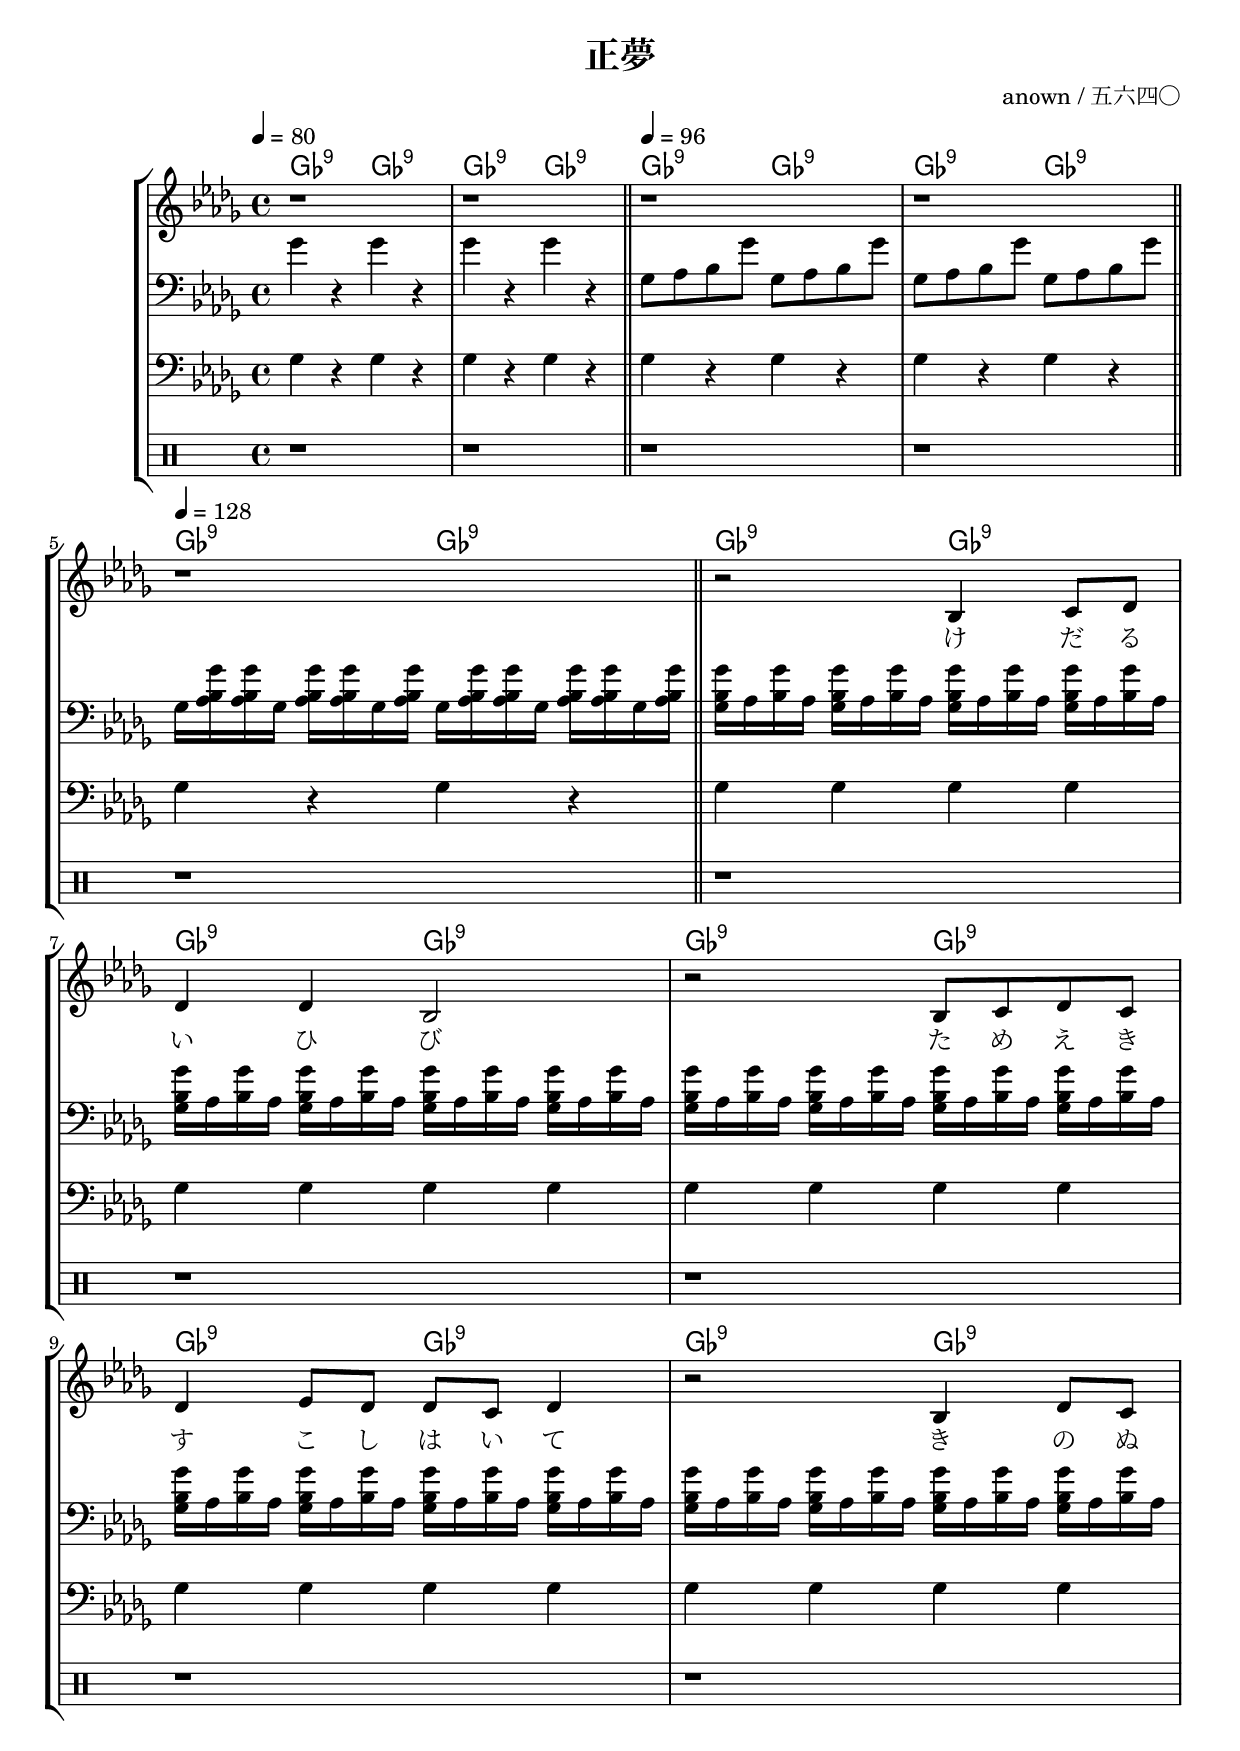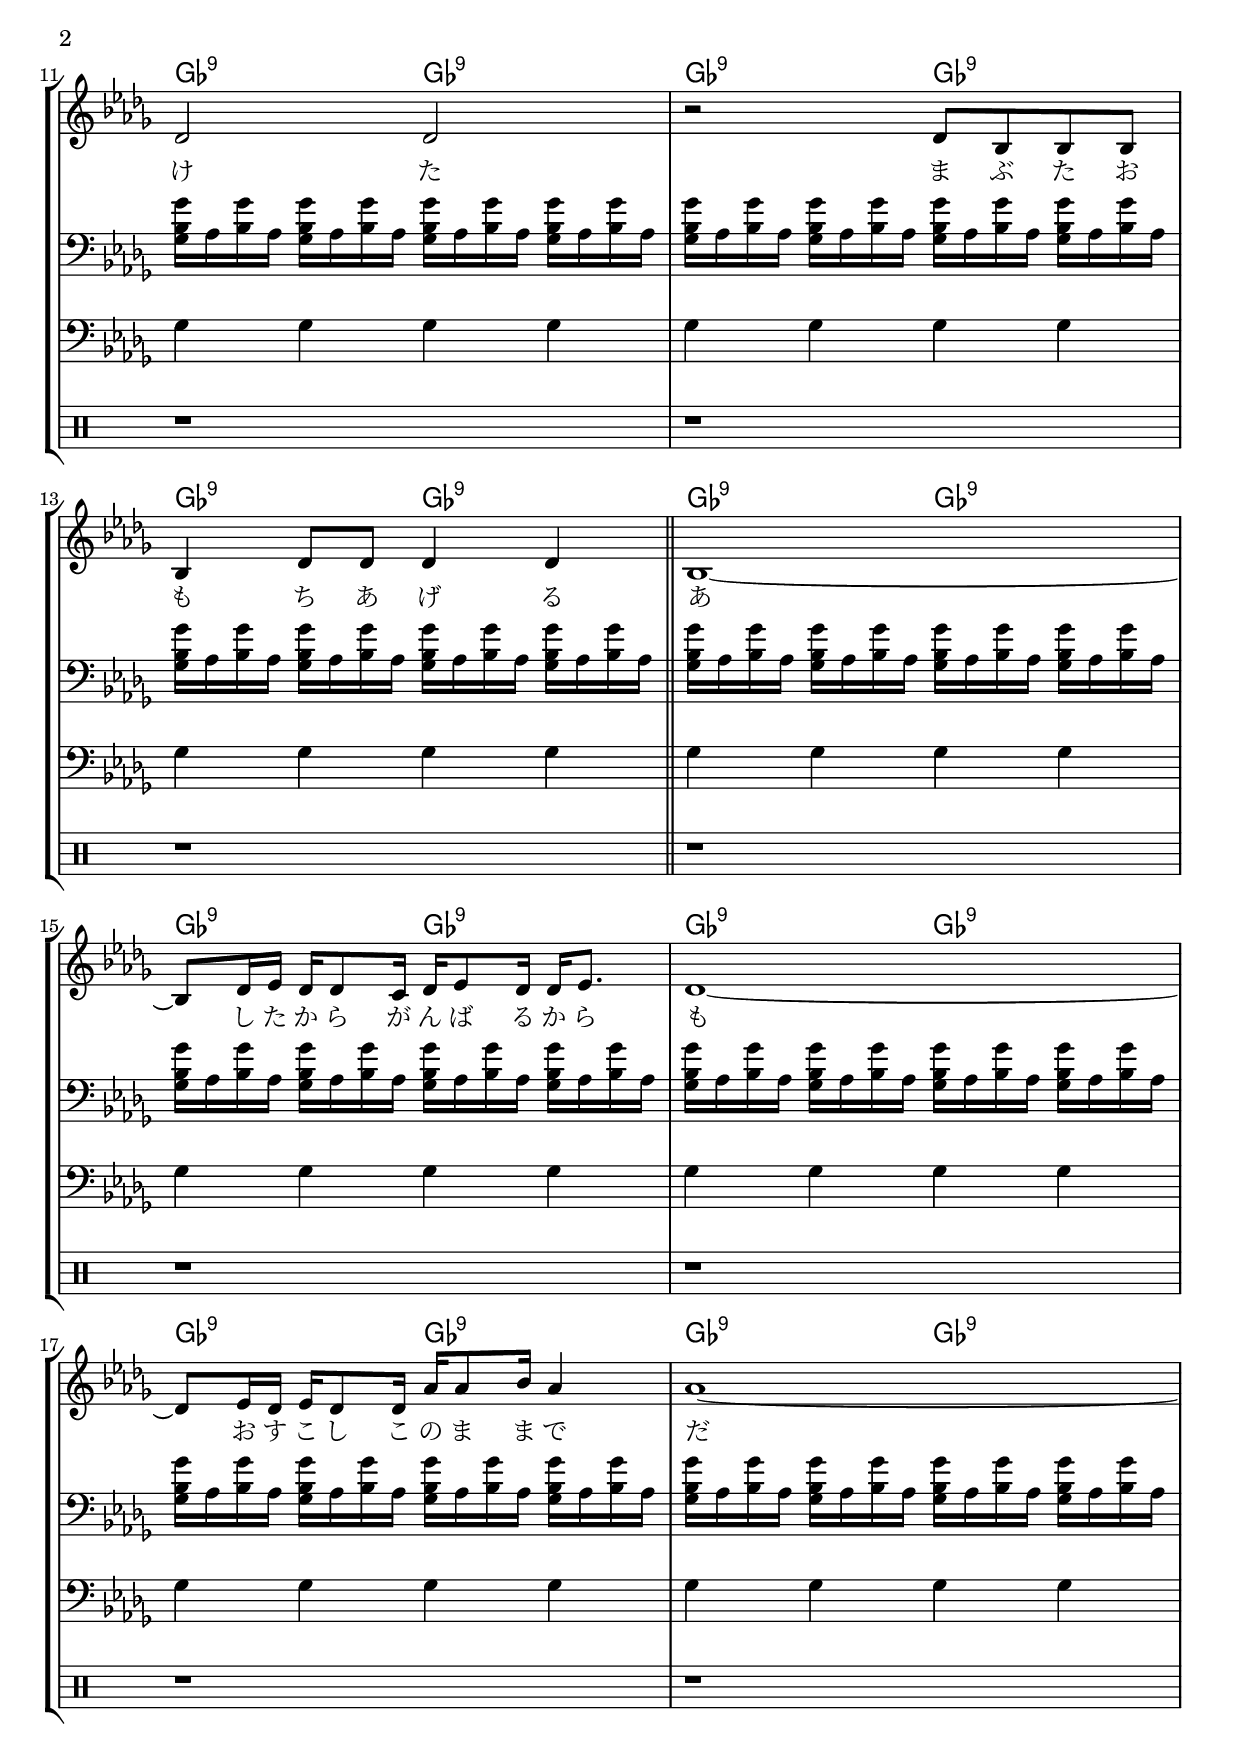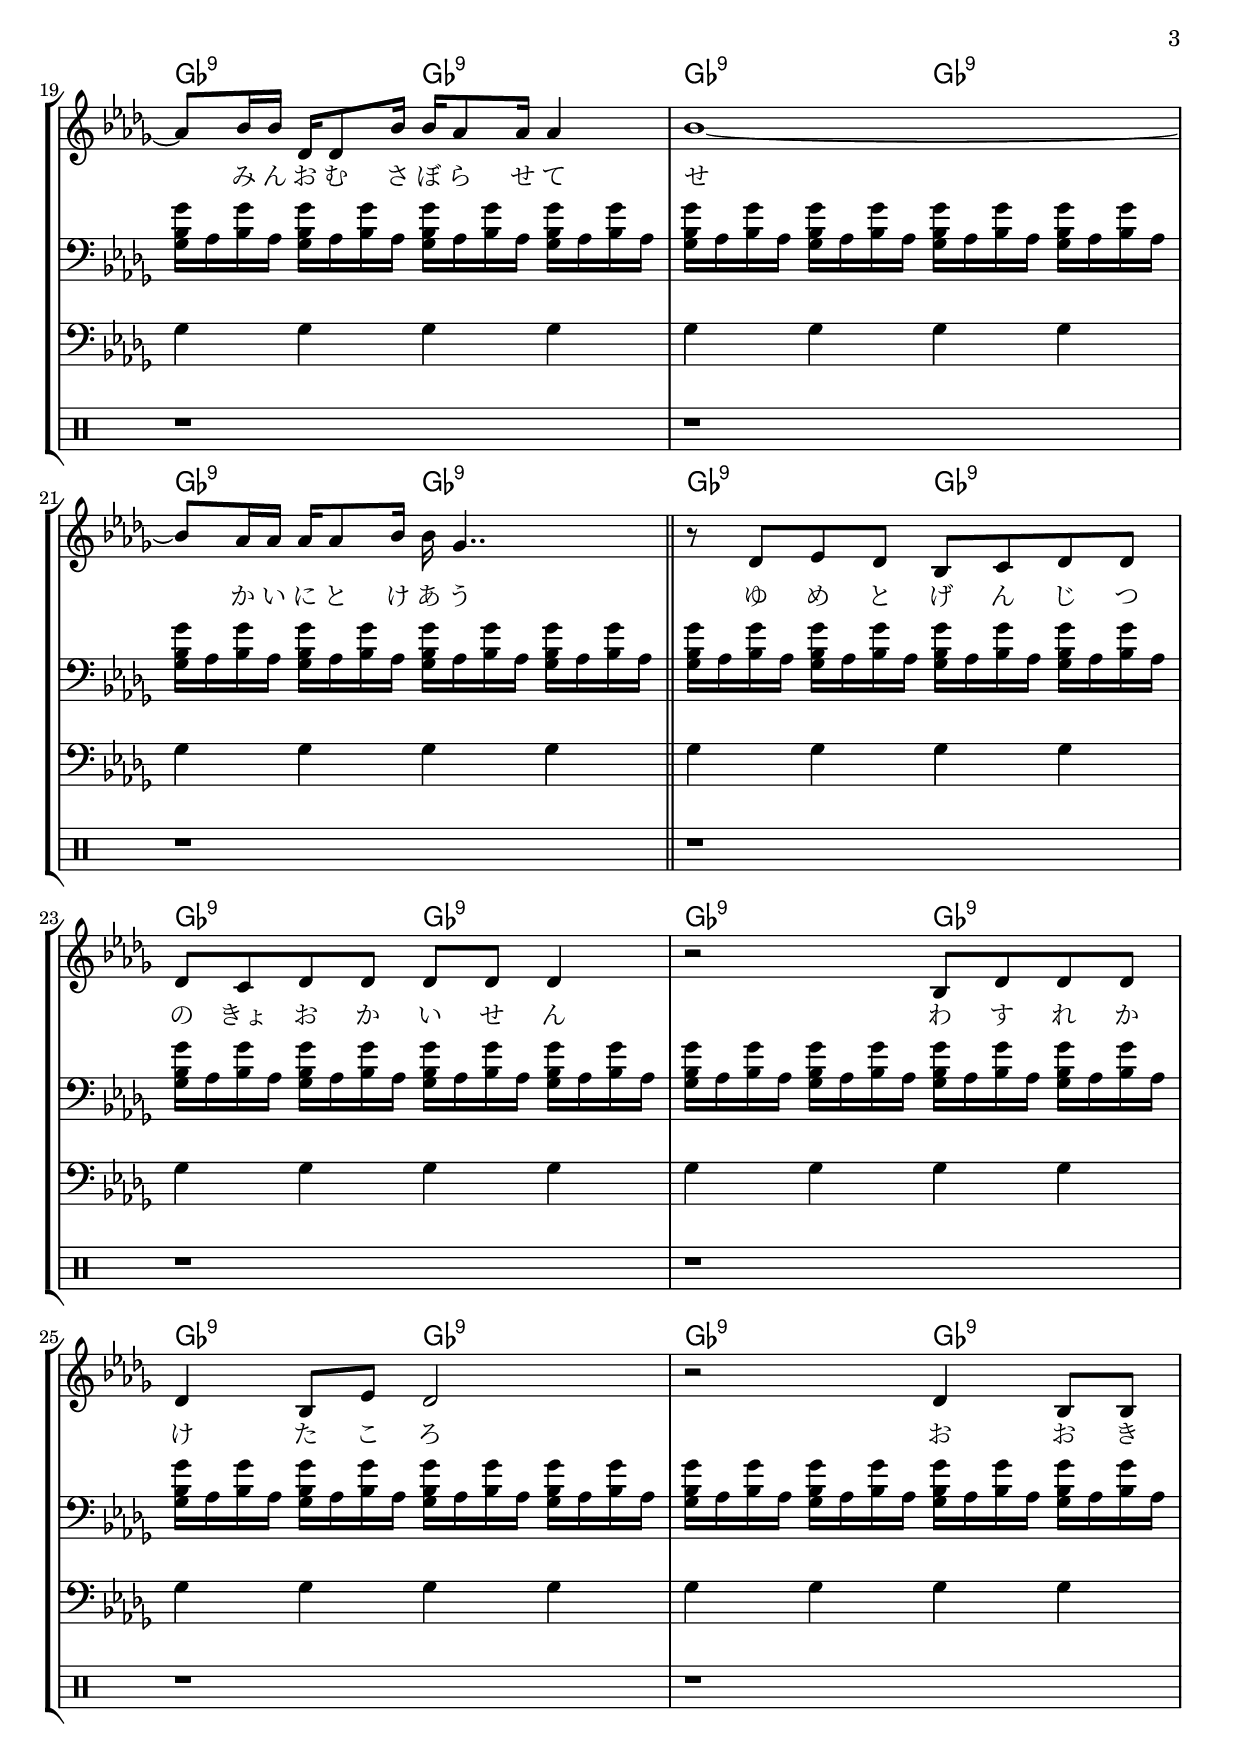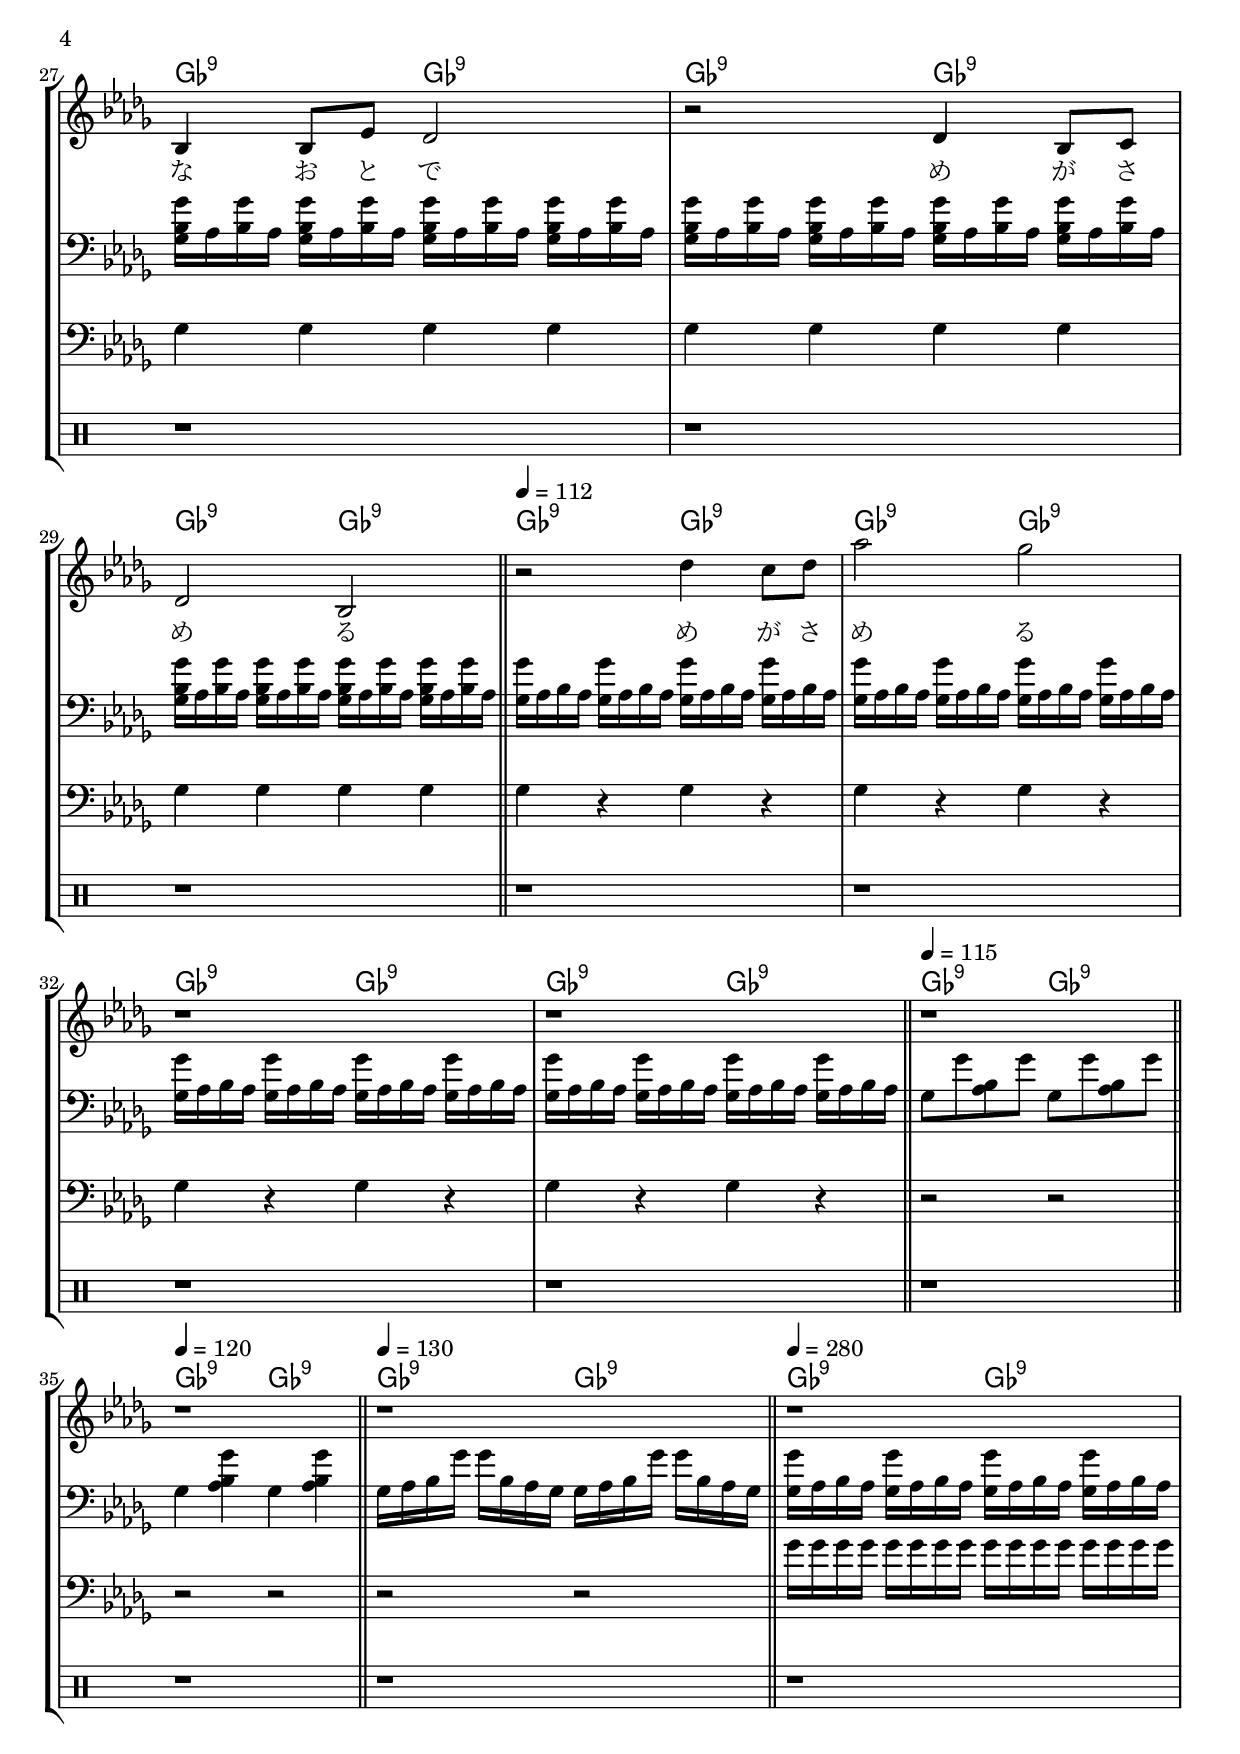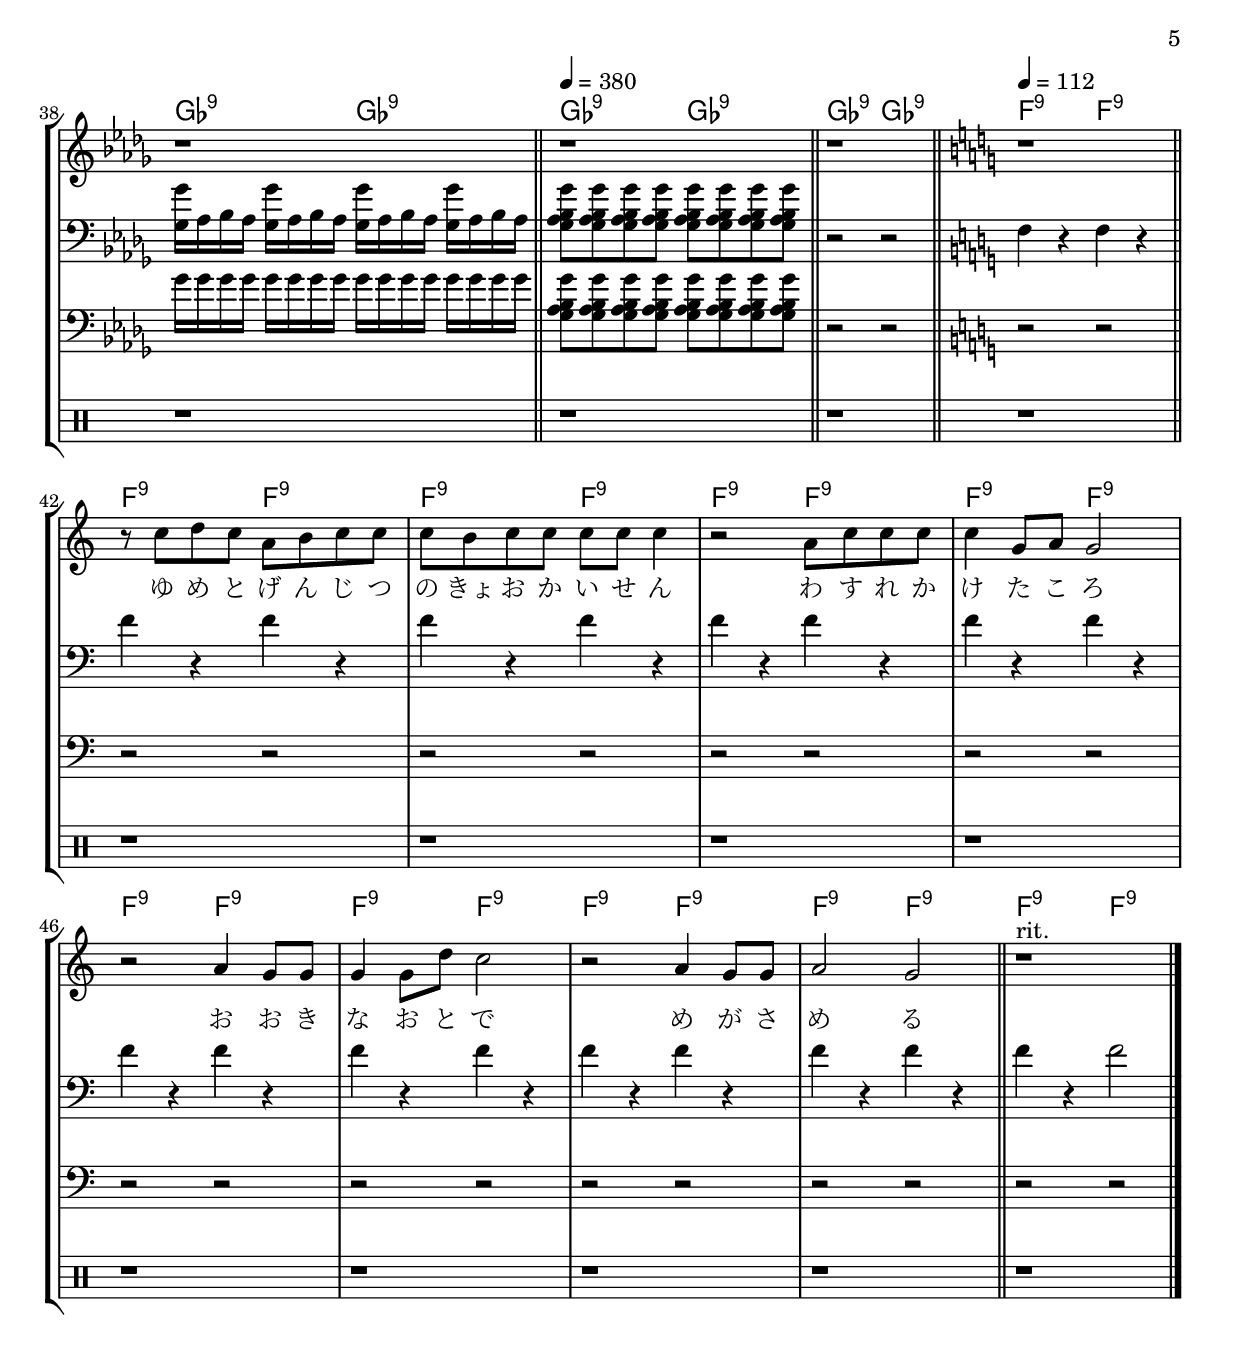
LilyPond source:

\version "2.12.1"

\header {
	title = \markup {正夢}
	composer = \markup \center-column {"anown / 五六四〇"}
}

harmony = \chordmode {
	ges2:9 ges:9 ges:9 ges:9 

	ges:9 ges:9 ges:9 ges:9 

	ges:9 ges:9 

	ges:9 ges:9 ges:9 ges:9 ges:9 ges:9 ges:9 ges:9 ges:9 ges:9 ges:9 ges:9 ges:9 ges:9 ges:9 ges:9 

	ges:9 ges:9 ges:9 ges:9 ges:9 ges:9 ges:9 ges:9 ges:9 ges:9 ges:9 ges:9 ges:9 ges:9 ges:9 ges:9 

	ges:9 ges:9 ges:9 ges:9 ges:9 ges:9 ges:9 ges:9 ges:9 ges:9 ges:9 ges:9 ges:9 ges:9 ges:9 ges:9 

	ges:9 ges:9 ges:9 ges:9 ges:9 ges:9 ges:9 ges:9 

	ges:9 ges:9 

	ges:9 ges:9 

	ges:9 ges:9 

	ges:9 ges:9 ges:9 ges:9 

	ges:9 ges:9 

	ges:9 ges:9 

	f:9 f:9 

	f:9 f:9 f:9 f:9 f:9 f:9 f:9 f:9 f:9 f:9 f:9 f:9 f:9 f:9 f:9 f:9 

	f:9 f:9 
}

melody = {
	\key des \major
	\tempo 4 = 80
	r1 | r1   
	\tempo 4 = 96
	r1 | r1   
	\tempo 4 = 128
	r1   
	\set Staff.midiInstrument = #"mmi0.42"
	\set Staff.midiMinimumVolume = #0.7
	\set Staff.midiMaximumVolume = #0.9
	r2  bes4  c'8  des'8 
	des'4  des'4  bes2 
	r2  bes8  c'8  des'8  c'8 
	des'4  es'8  des'8  des'8  c'8  des'4 
	r2  bes4  des'8  c'8 
	des'2  des'2 
	r2  des'8  bes8  bes8  bes8 
	bes4  des'8  des'8  des'4  des'4
	\set Staff.midiInstrument = #"mmi0.42"
	\set Staff.midiMinimumVolume = #0.7
	\set Staff.midiMaximumVolume = #0.9
	bes1~ 
	bes8  des'16  es'16  des'16  des'8  c'16  des'16  es'8  des'16  des'16  es'8. 
	des'1~ 
	des'8  es'16  des'16  es'16  des'8  des'16  as'16  as'8  bes'16  as'4 
	as'1~ 
	as'8  bes'16  bes'16  des'16  des'8  bes'16  bes'16  as'8  as'16  as'4 
	bes'1~ 
	bes'8  as'16  as'16  as'16  as'8  bes'16  bes'16  ges'4..
	\set Staff.midiInstrument = #"mmi0.42"
	\set Staff.midiMinimumVolume = #0.7
	\set Staff.midiMaximumVolume = #0.9
	r8  des'8  es'8  des'8  bes8  c'8  des'8  des'8 
	des'8  c'8  des'8  des'8  des'8  des'8  des'4 
	r2  bes8  des'8  des'8  des'8 
	des'4  bes8  es'8  des'2 
	r2  des'4  bes8  bes8 
	bes4  bes8  es'8  des'2 
	r2  des'4  bes8  c'8 
	des'2  bes2
	\set Staff.midiInstrument = #"mmi0.42"
	\set Staff.midiMinimumVolume = #0.7
	\set Staff.midiMaximumVolume = #0.9
		\tempo 4 = 112
r2  des''4  c''8  des''8 
	as''2  ges''2
	r1 r1 	\tempo 4 = 115
	r1   
	\tempo 4 = 120
	r1   
	\tempo 4 = 130
	r1   
	\tempo 4 = 280
	r1 | r1   
	\tempo 4 = 380
	r1   
	r1   
	\key c \major
	\tempo 4 = 112
	r1   
	\set Staff.midiInstrument = #"mmi0.42"
	\set Staff.midiMinimumVolume = #0.7
	\set Staff.midiMaximumVolume = #0.9
	r8  c''8  d''8  c''8  a'8  b'8  c''8  c''8 
	c''8  b'8  c''8  c''8  c''8  c''8  c''4 
	r2  a'8  c''8  c''8  c''8 
	c''4  g'8  a'8  g'2 
	r2  a'4  g'8  g'8 
	g'4  g'8  d''8  c''2 
	r2  a'4  g'8  g'8 
	a'2  g'2
	r1^"rit." \bar "|."
}

words = \lyricmode {
	
	
	
	け  だ  る  い  ひ  び  た  め  え  き  す  こ  し  は  い  て  き  の  ぬ  け  た  ま  ぶ  た  お  も  ち  あ  げ  る  
	あ  し  た  か  ら  が  ん  ば  る  か  ら  も  お  す  こ  し  こ  の  ま  ま  で  だ  み  ん  お  む  さ  ぼ  ら  せ  て  せ  か  い  に  と  け  あ  う  
	ゆ  め  と  げ  ん  じ  つ  の  きょ  お  か  い  せ  ん  わ  す  れ  か  け  た  こ  ろ  お  お  き  な  お  と  で  め  が  さ  め  る  
	め  が  さ  め  る  
	
	
	
	
	
	
	
	ゆ  め  と  げ  ん  じ  つ  の  きょ  お  か  い  せ  ん  わ  す  れ  か  け  た  こ  ろ  お  お  き  な  お  と  で  め  が  さ  め  る  
	
}

tempochange = {
	\tempo 4 = 80
	r1 | r1 \bar "||"
	\tempo 4 = 96
	r1 | r1 \bar "||"
	\tempo 4 = 128
	r1 \bar "||"
	\tempo 4 = 128
	r1 | r1 | r1 | r1 | r1 | r1 | r1 | r1 \bar "||"
	\tempo 4 = 128
	r1 | r1 | r1 | r1 | r1 | r1 | r1 | r1 \bar "||"
	\tempo 4 = 128
	r1 | r1 | r1 | r1 | r1 | r1 | r1 | r1 \bar "||"
	\tempo 4 = 112
	r1 | r1 | r1 | r1 \bar "||"
	\tempo 4 = 115
	r1 \bar "||"
	\tempo 4 = 120
	r1 \bar "||"
	\tempo 4 = 130
	r1 \bar "||"
	\tempo 4 = 280
	r1 | r1 \bar "||"
	\tempo 4 = 380
	r1 \bar "||"
	\tempo 4 = 380
	r1 \bar "||"
	\tempo 4 = 112
	r1 \bar "||"
	\tempo 4 = 112
	r1 | r1 | r1 | r1 | r1 | r1 | r1 | r1 \bar "||"
	\tempo 4 = 112
	\tempo 4 = 84 r2 \tempo 4 = 74 r2 \bar "|."
}

mainacc = {
	\clef bass
	\set Staff.midiInstrument = #"Pad 5 (bowed)"
	\set Staff.midiMinimumVolume = #0.3
	\set Staff.midiMaximumVolume = #0.6
	\key des \major
	\tempo 4 = 80
	ges'4 r4
	ges'4 r4
	ges'4 r4
	ges'4 r4
	\bar "||"

	\set Staff.midiInstrument = #"FX 8 (sci-fi)"
	\set Staff.midiMinimumVolume = #0.3
	\set Staff.midiMaximumVolume = #0.6
	\tempo 4 = 96
	ges8 as8 bes8 ges'8
	ges8 as8 bes8 ges'8
	ges8 as8 bes8 ges'8
	ges8 as8 bes8 ges'8
	\bar "||"

	\set Staff.midiInstrument = #"Melodic Tom"
	\set Staff.midiMinimumVolume = #0.3
	\set Staff.midiMaximumVolume = #0.6
	\tempo 4 = 128
	ges16 <as bes ges'>16 <as bes ges'>16 ges16   <as bes ges'>16 <as bes ges'>16 ges16 <as bes ges'>16
	ges16 <as bes ges'>16 <as bes ges'>16 ges16   <as bes ges'>16 <as bes ges'>16 ges16 <as bes ges'>16
	\bar "||"

	\set Staff.midiInstrument = #"Oboe"
	\set Staff.midiMinimumVolume = #0.3
	\set Staff.midiMaximumVolume = #0.6
	<ges bes ges'>16 as16 <bes ges'>16 as16   <ges bes ges'>16 as16 <bes ges'>16 as16
	<ges bes ges'>16 as16 <bes ges'>16 as16   <ges bes ges'>16 as16 <bes ges'>16 as16
	<ges bes ges'>16 as16 <bes ges'>16 as16   <ges bes ges'>16 as16 <bes ges'>16 as16
	<ges bes ges'>16 as16 <bes ges'>16 as16   <ges bes ges'>16 as16 <bes ges'>16 as16
	<ges bes ges'>16 as16 <bes ges'>16 as16   <ges bes ges'>16 as16 <bes ges'>16 as16
	<ges bes ges'>16 as16 <bes ges'>16 as16   <ges bes ges'>16 as16 <bes ges'>16 as16
	<ges bes ges'>16 as16 <bes ges'>16 as16   <ges bes ges'>16 as16 <bes ges'>16 as16
	<ges bes ges'>16 as16 <bes ges'>16 as16   <ges bes ges'>16 as16 <bes ges'>16 as16
	<ges bes ges'>16 as16 <bes ges'>16 as16   <ges bes ges'>16 as16 <bes ges'>16 as16
	<ges bes ges'>16 as16 <bes ges'>16 as16   <ges bes ges'>16 as16 <bes ges'>16 as16
	<ges bes ges'>16 as16 <bes ges'>16 as16   <ges bes ges'>16 as16 <bes ges'>16 as16
	<ges bes ges'>16 as16 <bes ges'>16 as16   <ges bes ges'>16 as16 <bes ges'>16 as16
	<ges bes ges'>16 as16 <bes ges'>16 as16   <ges bes ges'>16 as16 <bes ges'>16 as16
	<ges bes ges'>16 as16 <bes ges'>16 as16   <ges bes ges'>16 as16 <bes ges'>16 as16
	<ges bes ges'>16 as16 <bes ges'>16 as16   <ges bes ges'>16 as16 <bes ges'>16 as16
	<ges bes ges'>16 as16 <bes ges'>16 as16   <ges bes ges'>16 as16 <bes ges'>16 as16
	\bar "||"

	\set Staff.midiInstrument = #"Oboe"
	\set Staff.midiMinimumVolume = #0.3
	\set Staff.midiMaximumVolume = #0.6
	<ges bes ges'>16 as16 <bes ges'>16 as16   <ges bes ges'>16 as16 <bes ges'>16 as16
	<ges bes ges'>16 as16 <bes ges'>16 as16   <ges bes ges'>16 as16 <bes ges'>16 as16
	<ges bes ges'>16 as16 <bes ges'>16 as16   <ges bes ges'>16 as16 <bes ges'>16 as16
	<ges bes ges'>16 as16 <bes ges'>16 as16   <ges bes ges'>16 as16 <bes ges'>16 as16
	<ges bes ges'>16 as16 <bes ges'>16 as16   <ges bes ges'>16 as16 <bes ges'>16 as16
	<ges bes ges'>16 as16 <bes ges'>16 as16   <ges bes ges'>16 as16 <bes ges'>16 as16
	<ges bes ges'>16 as16 <bes ges'>16 as16   <ges bes ges'>16 as16 <bes ges'>16 as16
	<ges bes ges'>16 as16 <bes ges'>16 as16   <ges bes ges'>16 as16 <bes ges'>16 as16
	<ges bes ges'>16 as16 <bes ges'>16 as16   <ges bes ges'>16 as16 <bes ges'>16 as16
	<ges bes ges'>16 as16 <bes ges'>16 as16   <ges bes ges'>16 as16 <bes ges'>16 as16
	<ges bes ges'>16 as16 <bes ges'>16 as16   <ges bes ges'>16 as16 <bes ges'>16 as16
	<ges bes ges'>16 as16 <bes ges'>16 as16   <ges bes ges'>16 as16 <bes ges'>16 as16
	<ges bes ges'>16 as16 <bes ges'>16 as16   <ges bes ges'>16 as16 <bes ges'>16 as16
	<ges bes ges'>16 as16 <bes ges'>16 as16   <ges bes ges'>16 as16 <bes ges'>16 as16
	<ges bes ges'>16 as16 <bes ges'>16 as16   <ges bes ges'>16 as16 <bes ges'>16 as16
	<ges bes ges'>16 as16 <bes ges'>16 as16   <ges bes ges'>16 as16 <bes ges'>16 as16
	\bar "||"

	\set Staff.midiInstrument = #"Oboe"
	\set Staff.midiMinimumVolume = #0.3
	\set Staff.midiMaximumVolume = #0.6
	<ges bes ges'>16 as16 <bes ges'>16 as16   <ges bes ges'>16 as16 <bes ges'>16 as16
	<ges bes ges'>16 as16 <bes ges'>16 as16   <ges bes ges'>16 as16 <bes ges'>16 as16
	<ges bes ges'>16 as16 <bes ges'>16 as16   <ges bes ges'>16 as16 <bes ges'>16 as16
	<ges bes ges'>16 as16 <bes ges'>16 as16   <ges bes ges'>16 as16 <bes ges'>16 as16
	<ges bes ges'>16 as16 <bes ges'>16 as16   <ges bes ges'>16 as16 <bes ges'>16 as16
	<ges bes ges'>16 as16 <bes ges'>16 as16   <ges bes ges'>16 as16 <bes ges'>16 as16
	<ges bes ges'>16 as16 <bes ges'>16 as16   <ges bes ges'>16 as16 <bes ges'>16 as16
	<ges bes ges'>16 as16 <bes ges'>16 as16   <ges bes ges'>16 as16 <bes ges'>16 as16
	<ges bes ges'>16 as16 <bes ges'>16 as16   <ges bes ges'>16 as16 <bes ges'>16 as16
	<ges bes ges'>16 as16 <bes ges'>16 as16   <ges bes ges'>16 as16 <bes ges'>16 as16
	<ges bes ges'>16 as16 <bes ges'>16 as16   <ges bes ges'>16 as16 <bes ges'>16 as16
	<ges bes ges'>16 as16 <bes ges'>16 as16   <ges bes ges'>16 as16 <bes ges'>16 as16
	<ges bes ges'>16 as16 <bes ges'>16 as16   <ges bes ges'>16 as16 <bes ges'>16 as16
	<ges bes ges'>16 as16 <bes ges'>16 as16   <ges bes ges'>16 as16 <bes ges'>16 as16
	<ges bes ges'>16 as16 <bes ges'>16 as16   <ges bes ges'>16 as16 <bes ges'>16 as16
	<ges bes ges'>16 as16 <bes ges'>16 as16   <ges bes ges'>16 as16 <bes ges'>16 as16
	\bar "||"

	\set Staff.midiInstrument = #"Lead 6 (voice)"
	\set Staff.midiMinimumVolume = #0.3
	\set Staff.midiMaximumVolume = #0.6
	\tempo 4 = 112
	<ges ges'>16 as bes as <ges ges'> as bes as
	<ges ges'>16 as bes as <ges ges'> as bes as
	<ges ges'>16 as bes as <ges ges'> as bes as
	<ges ges'>16 as bes as <ges ges'> as bes as
	<ges ges'>16 as bes as <ges ges'> as bes as
	<ges ges'>16 as bes as <ges ges'> as bes as
	<ges ges'>16 as bes as <ges ges'> as bes as
	<ges ges'>16 as bes as <ges ges'> as bes as
	\bar "||"

	\set Staff.midiInstrument = #"Kalimba"
	\set Staff.midiMinimumVolume = #0.3
	\set Staff.midiMaximumVolume = #0.6
	\tempo 4 = 115
	ges8 ges' <as bes> ges'
	ges8 ges' <as bes> ges'
	\bar "||"

	\set Staff.midiInstrument = #"Reed organ"
	\set Staff.midiMinimumVolume = #0.3
	\set Staff.midiMaximumVolume = #0.6
	\tempo 4 = 120
	ges4 <as bes ges'>4
	ges4 <as bes ges'>4
	\bar "||"

	\set Staff.midiInstrument = #"Recorder"
	\set Staff.midiMinimumVolume = #0.3
	\set Staff.midiMaximumVolume = #0.6
	\tempo 4 = 130
	ges16 as bes ges' ges' bes as ges
	ges16 as bes ges' ges' bes as ges
	\bar "||"

	\set Staff.midiInstrument = #"Distorted Guitar"
	\set Staff.midiMinimumVolume = #0.3
	\set Staff.midiMaximumVolume = #0.6
	\tempo 4 = 280
	<ges ges'>16 as bes as <ges ges'> as bes as
	<ges ges'>16 as bes as <ges ges'> as bes as
	<ges ges'>16 as bes as <ges ges'> as bes as
	<ges ges'>16 as bes as <ges ges'> as bes as
	\bar "||"

	\set Staff.midiInstrument = #"Glockenspiel"
	\set Staff.midiMinimumVolume = #0.3
	\set Staff.midiMaximumVolume = #0.6
	\tempo 4 = 380
	<ges as bes ges'>8 <ges as bes ges'>8 <ges as bes ges'>8 <ges as bes ges'>8
	<ges as bes ges'>8 <ges as bes ges'>8 <ges as bes ges'>8 <ges as bes ges'>8
	\bar "||"

	\set Staff.midiInstrument = #"Acoustic grand"
	\set Staff.midiMinimumVolume = #0.3
	\set Staff.midiMaximumVolume = #0.6
	r2
	r2
	\bar "||"

	\set Staff.midiInstrument = #"Breath Noise"
	\set Staff.midiMinimumVolume = #0.3
	\set Staff.midiMaximumVolume = #0.6
	\key c \major
	\tempo 4 = 112
	f4 r4
	f4 r4
	\bar "||"

	\set Staff.midiInstrument = #"Tubular Bells"
	\set Staff.midiMinimumVolume = #0.3
	\set Staff.midiMaximumVolume = #0.6
	f'4 r4
	f'4 r4
	f'4 r4
	f'4 r4
	f'4 r4
	f'4 r4
	f'4 r4
	f'4 r4
	f'4 r4
	f'4 r4
	f'4 r4
	f'4 r4
	f'4 r4
	f'4 r4
	f'4 r4
	f'4 r4
	\bar "||"

	\set Staff.midiInstrument = #"Tubular Bells"
	\set Staff.midiMinimumVolume = #0.3
	\set Staff.midiMaximumVolume = #0.6
	f'4 r4
	f'2
	\bar "|."
}

subacc = {
	\clef bass
	\set Staff.midiInstrument = #"Choir Aahs"
	\set Staff.midiMinimumVolume = #0.3
	\set Staff.midiMaximumVolume = #0.6
	\key des \major
	\tempo 4 = 80
	ges4 r4
	ges4 r4
	ges4 r4
	ges4 r4
	\bar "||"

	\set Staff.midiInstrument = #"Pad 4 (choir)"
	\set Staff.midiMinimumVolume = #0.3
	\set Staff.midiMaximumVolume = #0.6
	\tempo 4 = 96
	ges4 r4
	ges4 r4
	ges4 r4
	ges4 r4
	\bar "||"

	\set Staff.midiInstrument = #"Guitar Fret Noise"
	\set Staff.midiMinimumVolume = #0.3
	\set Staff.midiMaximumVolume = #0.6
	\tempo 4 = 128
	ges4 r4
	ges4 r4
	\bar "||"

	\set Staff.midiInstrument = #"Fretless Bass"
	\set Staff.midiMinimumVolume = #0.3
	\set Staff.midiMaximumVolume = #0.6
	ges4 ges4
	ges4 ges4
	ges4 ges4
	ges4 ges4
	ges4 ges4
	ges4 ges4
	ges4 ges4
	ges4 ges4
	ges4 ges4
	ges4 ges4
	ges4 ges4
	ges4 ges4
	ges4 ges4
	ges4 ges4
	ges4 ges4
	ges4 ges4
	\bar "||"

	\set Staff.midiInstrument = #"Fretless Bass"
	\set Staff.midiMinimumVolume = #0.3
	\set Staff.midiMaximumVolume = #0.6
	ges4 ges4
	ges4 ges4
	ges4 ges4
	ges4 ges4
	ges4 ges4
	ges4 ges4
	ges4 ges4
	ges4 ges4
	ges4 ges4
	ges4 ges4
	ges4 ges4
	ges4 ges4
	ges4 ges4
	ges4 ges4
	ges4 ges4
	ges4 ges4
	\bar "||"

	\set Staff.midiInstrument = #"Fretless Bass"
	\set Staff.midiMinimumVolume = #0.3
	\set Staff.midiMaximumVolume = #0.6
	ges4 ges4
	ges4 ges4
	ges4 ges4
	ges4 ges4
	ges4 ges4
	ges4 ges4
	ges4 ges4
	ges4 ges4
	ges4 ges4
	ges4 ges4
	ges4 ges4
	ges4 ges4
	ges4 ges4
	ges4 ges4
	ges4 ges4
	ges4 ges4
	\bar "||"

	\set Staff.midiInstrument = #"Steel Drums"
	\set Staff.midiMinimumVolume = #0.3
	\set Staff.midiMaximumVolume = #0.6
	\tempo 4 = 112
	ges4 r4
	ges4 r4
	ges4 r4
	ges4 r4
	ges4 r4
	ges4 r4
	ges4 r4
	ges4 r4
	\bar "||"

	\set Staff.midiInstrument = #"Acoustic grand"
	\set Staff.midiMinimumVolume = #0.3
	\set Staff.midiMaximumVolume = #0.6
	\tempo 4 = 115
	r2
	r2
	\bar "||"

	\set Staff.midiInstrument = #"Acoustic grand"
	\set Staff.midiMinimumVolume = #0.3
	\set Staff.midiMaximumVolume = #0.6
	\tempo 4 = 120
	r2
	r2
	\bar "||"

	\set Staff.midiInstrument = #"Acoustic grand"
	\set Staff.midiMinimumVolume = #0.3
	\set Staff.midiMaximumVolume = #0.6
	\tempo 4 = 130
	r2
	r2
	\bar "||"

	\set Staff.midiInstrument = #"Overdriven Guitar"
	\set Staff.midiMinimumVolume = #0.3
	\set Staff.midiMaximumVolume = #0.6
	\tempo 4 = 280
	ges'16 ges'16 ges'16 ges'16 ges'16 ges'16 ges'16 ges'16
	ges'16 ges'16 ges'16 ges'16 ges'16 ges'16 ges'16 ges'16
	ges'16 ges'16 ges'16 ges'16 ges'16 ges'16 ges'16 ges'16
	ges'16 ges'16 ges'16 ges'16 ges'16 ges'16 ges'16 ges'16
	\bar "||"

	\set Staff.midiInstrument = #"Electric Grand"
	\set Staff.midiMinimumVolume = #0.3
	\set Staff.midiMaximumVolume = #0.6
	\tempo 4 = 380
	<ges as bes ges'>8 <ges as bes ges'>8 <ges as bes ges'>8 <ges as bes ges'>8
	<ges as bes ges'>8 <ges as bes ges'>8 <ges as bes ges'>8 <ges as bes ges'>8
	\bar "||"

	\set Staff.midiInstrument = #"Acoustic grand"
	\set Staff.midiMinimumVolume = #0.3
	\set Staff.midiMaximumVolume = #0.6
	r2
	r2
	\bar "||"

	\set Staff.midiInstrument = #"Acoustic grand"
	\set Staff.midiMinimumVolume = #0.3
	\set Staff.midiMaximumVolume = #0.6
	\key c \major
	\tempo 4 = 112
	r2
	r2
	\bar "||"

	\set Staff.midiInstrument = #"Acoustic grand"
	\set Staff.midiMinimumVolume = #0.3
	\set Staff.midiMaximumVolume = #0.6
	r2
	r2
	r2
	r2
	r2
	r2
	r2
	r2
	r2
	r2
	r2
	r2
	r2
	r2
	r2
	r2
	\bar "||"

	\set Staff.midiInstrument = #"Acoustic grand"
	\set Staff.midiMinimumVolume = #0.3
	\set Staff.midiMaximumVolume = #0.6
	r2
	r2
	\bar "|."
}

percA = {
	\drummode {
	r1 |r1 \bar "||"
	r1 |r1 \bar "||"
	r1 \bar "||"
	r1 |r1 |r1 |r1 |r1 |r1 |r1 |r1 \bar "||"
	r1 |r1 |r1 |r1 |r1 |r1 |r1 |r1 \bar "||"
	r1 |r1 |r1 |r1 |r1 |r1 |r1 |r1 \bar "||"
	r1 |r1 |r1 |r1 \bar "||"
	r1 \bar "||"
	r1 \bar "||"
	r1 \bar "||"
	r1 |r1 \bar "||"
	r1 \bar "||"
	r1 \bar "||"
	r1 \bar "||"
	r1 |r1 |r1 |r1 |r1 |r1 |r1 |r1 \bar "||"
	r1 \bar "|."
	}
}

percB = {
	\drummode {
	r1 |r1 \bar "||"
	r1 |r1 \bar "||"
	r1 \bar "||"
	r1 |r1 |r1 |r1 |r1 |r1 |r1 |r1 \bar "||"
	r1 |r1 |r1 |r1 |r1 |r1 |r1 |r1 \bar "||"
	r1 |r1 |r1 |r1 |r1 |r1 |r1 |r1 \bar "||"
	r1 |r1 |r1 |r1 \bar "||"
	r1 \bar "||"
	r1 \bar "||"
	r1 \bar "||"
	r1 |r1 \bar "||"
	r1 \bar "||"
	r1 \bar "||"
	r1 \bar "||"
	r1 |r1 |r1 |r1 |r1 |r1 |r1 |r1 \bar "||"
	r1 \bar "|."
	}
}

percC = {
	\drummode {
	r1 |r1 \bar "||"
	r1 |r1 \bar "||"
	r1 \bar "||"
	r1 |r1 |r1 |r1 |r1 |r1 |r1 |r1 \bar "||"
	r1 |r1 |r1 |r1 |r1 |r1 |r1 |r1 \bar "||"
	r1 |r1 |r1 |r1 |r1 |r1 |r1 |r1 \bar "||"
	r1 |r1 |r1 |r1 \bar "||"
	r1 \bar "||"
	r1 \bar "||"
	r1 \bar "||"
	r1 |r1 \bar "||"
	r1 \bar "||"
	r1 \bar "||"
	r1 \bar "||"
	r1 |r1 |r1 |r1 |r1 |r1 |r1 |r1 \bar "||"
	r1 \bar "|."
	}
}

percD = {
	\drummode {
	r1 |r1 \bar "||"
	r1 |r1 \bar "||"
	r1 \bar "||"
	r1 |r1 |r1 |r1 |r1 |r1 |r1 |r1 \bar "||"
	r1 |r1 |r1 |r1 |r1 |r1 |r1 |r1 \bar "||"
	r1 |r1 |r1 |r1 |r1 |r1 |r1 |r1 \bar "||"
	r1 |r1 |r1 |r1 \bar "||"
	r1 \bar "||"
	r1 \bar "||"
	r1 \bar "||"
	r1 |r1 \bar "||"
	r1 \bar "||"
	r1 \bar "||"
	r1 \bar "||"
	r1 |r1 |r1 |r1 |r1 |r1 |r1 |r1 \bar "||"
	r1 \bar "|."
	}
}

percE = {
	\drummode {
	r1 |r1 \bar "||"
	r1 |r1 \bar "||"
	r1 \bar "||"
	r1 |r1 |r1 |r1 |r1 |r1 |r1 |r1 \bar "||"
	r1 |r1 |r1 |r1 |r1 |r1 |r1 |r1 \bar "||"
	r1 |r1 |r1 |r1 |r1 |r1 |r1 |r1 \bar "||"
	r1 |r1 |r1 |r1 \bar "||"
	r1 \bar "||"
	r1 \bar "||"
	r1 \bar "||"
	r1 |r1 \bar "||"
	r1 \bar "||"
	r1 \bar "||"
	r1 \bar "||"
	r1 |r1 |r1 |r1 |r1 |r1 |r1 |r1 \bar "||"
	r1 \bar "|."
	}
}

\score {
	<<
		\new StaffGroup <<
			\new ChordNames {\harmony}
			\new Voice = "melody" {\melody}
			\new Lyrics \lyricsto "melody" \words
			\new Staff = "mainacc" {\mainacc}
			\new Staff = "subacc" {\subacc}
			\new DrumStaff <<
				\new DrumVoice {\percA}
				\new DrumVoice {\percB}
				\new DrumVoice {\percC}
				\new DrumVoice {\percD}
				\new DrumVoice {\percE}
			>>
		>>
	>>
	\layout { }
}
